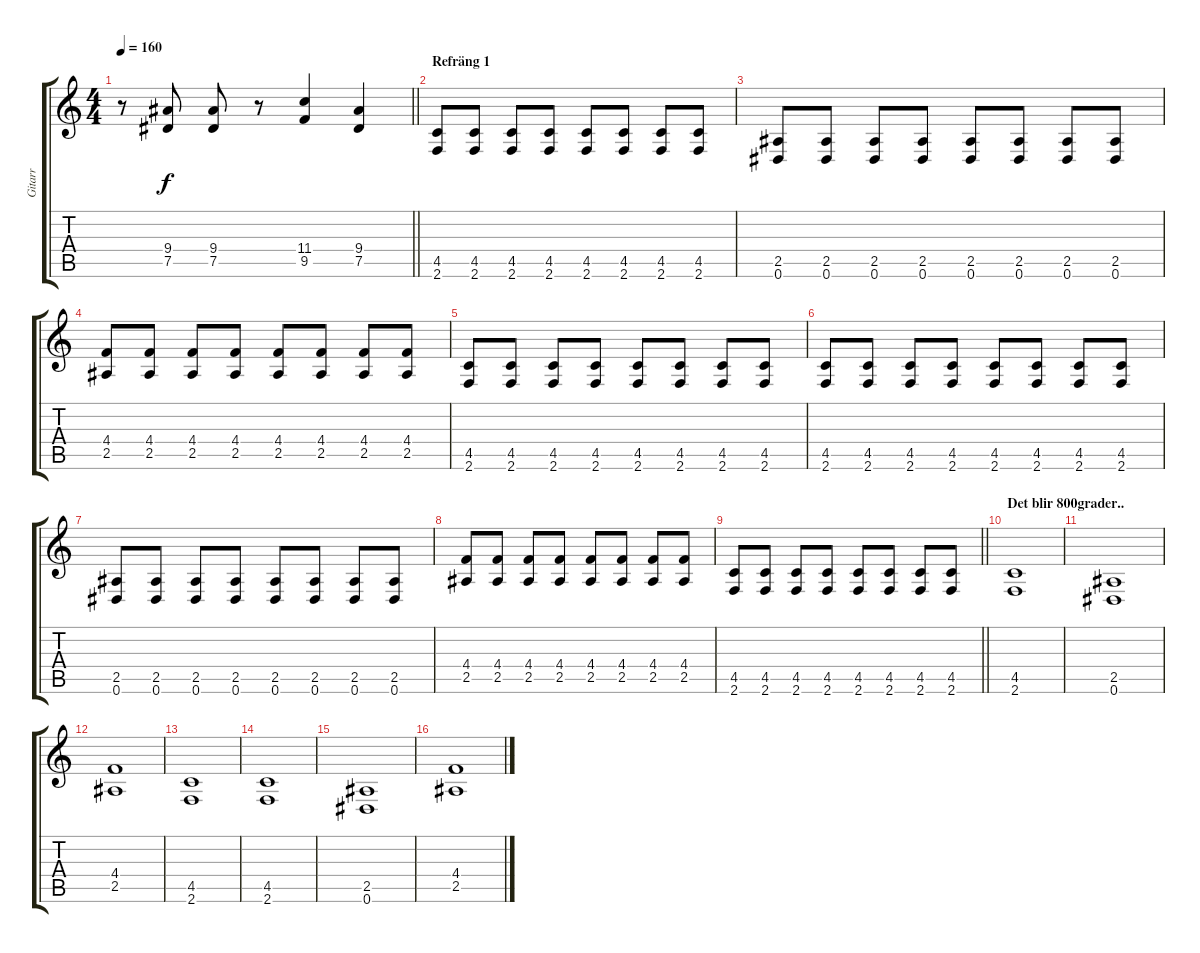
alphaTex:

\track ("Gitarr" "Gitarr") {instrument overdrivenguitar}
\staff {score tabs}
\tuning (Eb4 Bb3 Gb3 Db3 Ab2 Eb2) {hide}
\ts (4 4)
\tempo 160
\clef g2
\barLineRight lightlight
\ks c
r.8{dy f} (9.4 7.5).8 (9.4 7.5).8 r.8 (11.4 9.5).4 (9.4 7.5).4 |
\section ("" "Refräng 1")
(4.5 2.6).8 (4.5 2.6).8 (4.5 2.6).8 (4.5 2.6).8 (4.5 2.6).8 (4.5 2.6).8 (4.5 2.6).8 (4.5 2.6).8 |
(2.5 0.6).8 (2.5 0.6).8 (2.5 0.6).8 (2.5 0.6).8 (2.5 0.6).8 (2.5 0.6).8 (2.5 0.6).8 (2.5 0.6).8 |
(4.4 2.5).8 (4.4 2.5).8 (4.4 2.5).8 (4.4 2.5).8 (4.4 2.5).8 (4.4 2.5).8 (4.4 2.5).8 (4.4 2.5).8 |
(4.5 2.6).8 (4.5 2.6).8 (4.5 2.6).8 (4.5 2.6).8 (4.5 2.6).8 (4.5 2.6).8 (4.5 2.6).8 (4.5 2.6).8 |
(4.5 2.6).8 (4.5 2.6).8 (4.5 2.6).8 (4.5 2.6).8 (4.5 2.6).8 (4.5 2.6).8 (4.5 2.6).8 (4.5 2.6).8 |
(2.5 0.6).8 (2.5 0.6).8 (2.5 0.6).8 (2.5 0.6).8 (2.5 0.6).8 (2.5 0.6).8 (2.5 0.6).8 (2.5 0.6).8 |
(4.4 2.5).8 (4.4 2.5).8 (4.4 2.5).8 (4.4 2.5).8 (4.4 2.5).8 (4.4 2.5).8 (4.4 2.5).8 (4.4 2.5).8 |
\barLineRight lightlight
(4.5 2.6).8 (4.5 2.6).8 (4.5 2.6).8 (4.5 2.6).8 (4.5 2.6).8 (4.5 2.6).8 (4.5 2.6).8 (4.5 2.6).8 |
\section ("" "Det blir 800grader..")
(4.5 2.6).1 |
(2.5 0.6).1 |
(4.4 2.5).1 |
(4.5 2.6).1 |
(4.5 2.6).1 |
(2.5 0.6).1 |
(4.4 2.5).1
